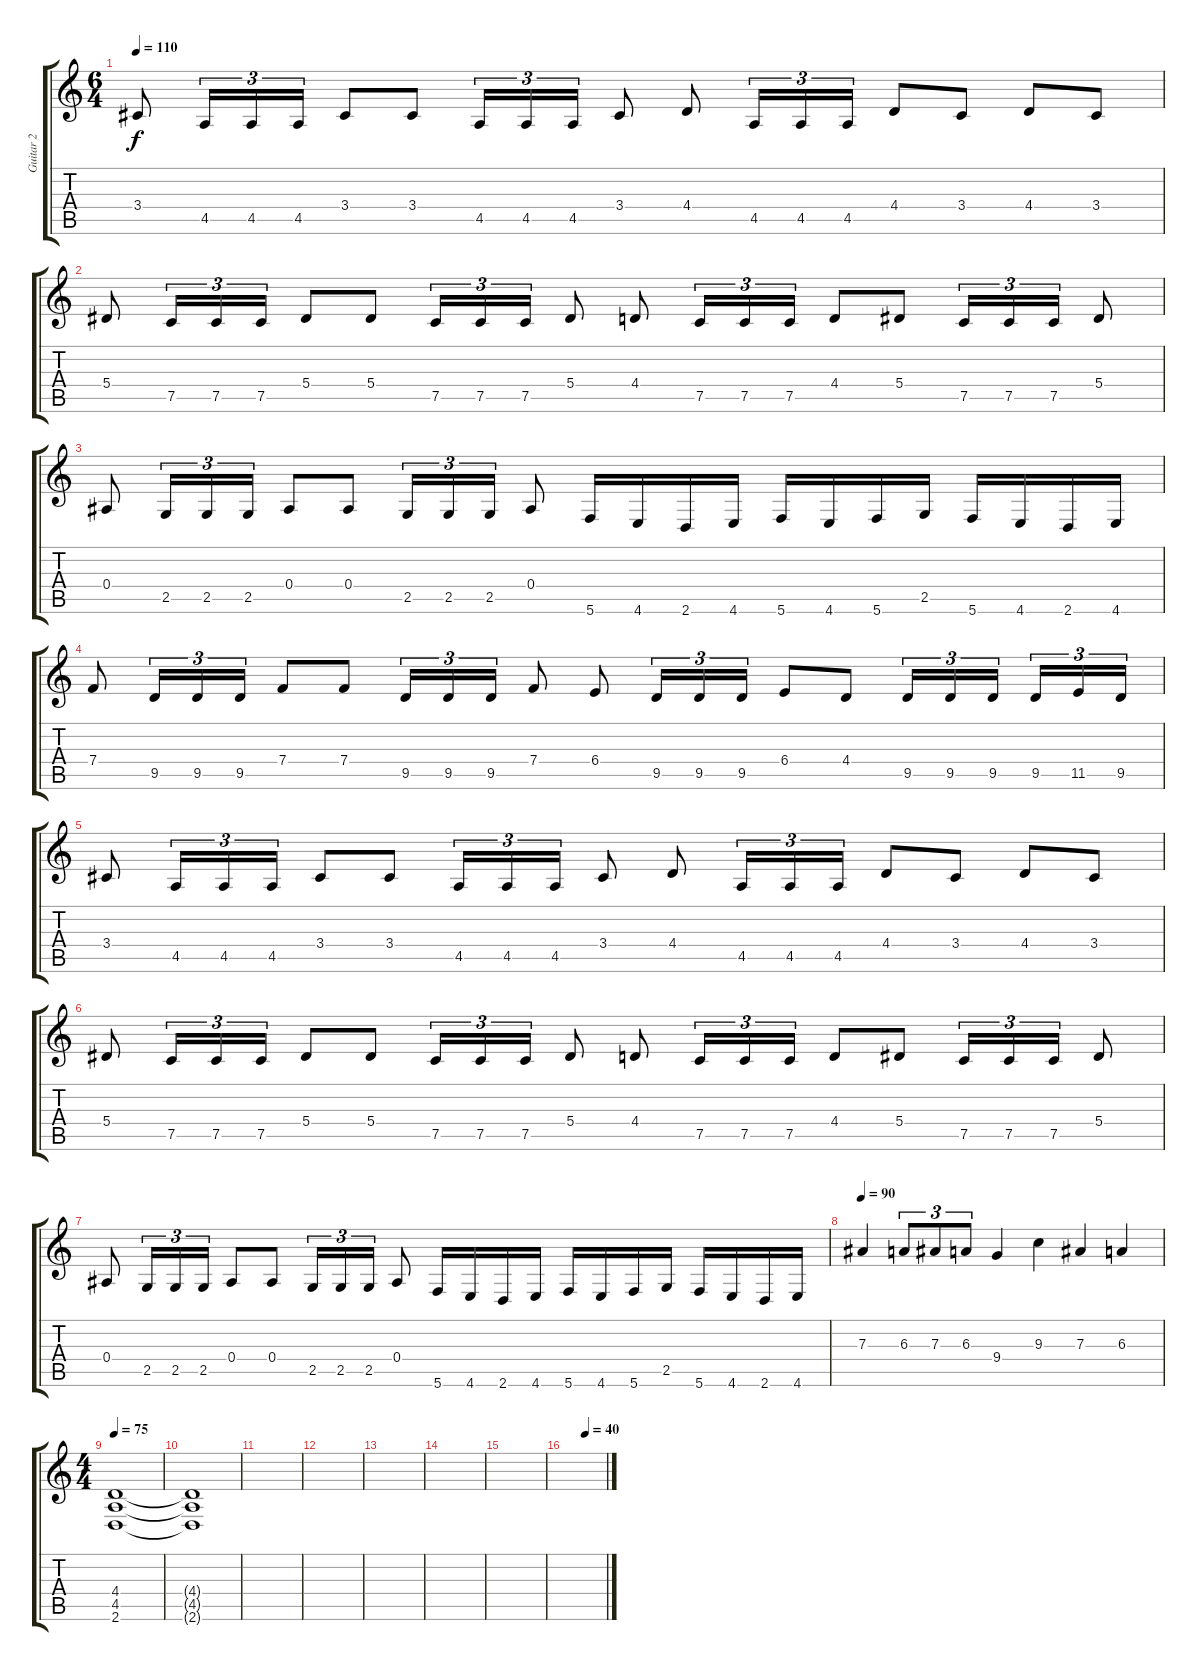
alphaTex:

\track ("Guitar 2" "Guitar 2") {instrument distortionguitar}
\staff {score tabs}
\tuning (C4 G3 Eb3 Bb2 F2 C2) {hide}
\ts (6 4)
\tempo 110
\clef g2
\ks c
3.4.8{dy f} 4.5.16{tu (3 2)} 4.5.16{tu (3 2)} 4.5.16{tu (3 2)} 3.4.8 3.4.8 4.5.16{tu (3 2)} 4.5.16{tu (3 2)} 4.5.16{tu (3 2)} 3.4.8 4.4.8 4.5.16{tu (3 2)} 4.5.16{tu (3 2)} 4.5.16{tu (3 2)} 4.4.8 3.4.8 4.4.8 3.4.8 |
5.4.8 7.5.16{tu (3 2)} 7.5.16{tu (3 2)} 7.5.16{tu (3 2)} 5.4.8 5.4.8 7.5.16{tu (3 2)} 7.5.16{tu (3 2)} 7.5.16{tu (3 2)} 5.4.8 4.4.8 7.5.16{tu (3 2)} 7.5.16{tu (3 2)} 7.5.16{tu (3 2)} 4.4.8 5.4.8 7.5.16{tu (3 2)} 7.5.16{tu (3 2)} 7.5.16{tu (3 2)} 5.4.8 |
0.4.8 2.5.16{tu (3 2)} 2.5.16{tu (3 2)} 2.5.16{tu (3 2)} 0.4.8 0.4.8 2.5.16{tu (3 2)} 2.5.16{tu (3 2)} 2.5.16{tu (3 2)} 0.4.8 5.6.16 4.6.16 2.6.16 4.6.16 5.6.16 4.6.16 5.6.16 2.5.16 5.6.16 4.6.16 2.6.16 4.6.16 |
7.4.8 9.5.16{tu (3 2)} 9.5.16{tu (3 2)} 9.5.16{tu (3 2)} 7.4.8 7.4.8 9.5.16{tu (3 2)} 9.5.16{tu (3 2)} 9.5.16{tu (3 2)} 7.4.8 6.4.8 9.5.16{tu (3 2)} 9.5.16{tu (3 2)} 9.5.16{tu (3 2)} 6.4.8 4.4.8 9.5.16{tu (3 2)} 9.5.16{tu (3 2)} 9.5.16{tu (3 2)} 9.5.16{tu (3 2)} 11.5.16{tu (3 2)} 9.5.16{tu (3 2)} |
3.4.8 4.5.16{tu (3 2)} 4.5.16{tu (3 2)} 4.5.16{tu (3 2)} 3.4.8 3.4.8 4.5.16{tu (3 2)} 4.5.16{tu (3 2)} 4.5.16{tu (3 2)} 3.4.8 4.4.8 4.5.16{tu (3 2)} 4.5.16{tu (3 2)} 4.5.16{tu (3 2)} 4.4.8 3.4.8 4.4.8 3.4.8 |
5.4.8 7.5.16{tu (3 2)} 7.5.16{tu (3 2)} 7.5.16{tu (3 2)} 5.4.8 5.4.8 7.5.16{tu (3 2)} 7.5.16{tu (3 2)} 7.5.16{tu (3 2)} 5.4.8 4.4.8 7.5.16{tu (3 2)} 7.5.16{tu (3 2)} 7.5.16{tu (3 2)} 4.4.8 5.4.8 7.5.16{tu (3 2)} 7.5.16{tu (3 2)} 7.5.16{tu (3 2)} 5.4.8 |
0.4.8 2.5.16{tu (3 2)} 2.5.16{tu (3 2)} 2.5.16{tu (3 2)} 0.4.8 0.4.8 2.5.16{tu (3 2)} 2.5.16{tu (3 2)} 2.5.16{tu (3 2)} 0.4.8 5.6.16 4.6.16 2.6.16 4.6.16 5.6.16 4.6.16 5.6.16 2.5.16 5.6.16 4.6.16 2.6.16 4.6.16 |
\tempo 130
\tempo 90
7.3.4 6.3.8{tu (3 2)} 7.3.8{tu (3 2)} 6.3.8{tu (3 2)} 9.4.4 9.3.4 7.3.4 6.3.4 |
\ts (4 4)
\tempo 75
(4.4 4.5 2.6).1 |
(4.4{t} 4.5{t} 2.6{t}).1{volume 3} |
|
|
|
|
|
\tempo (40 0.5)
